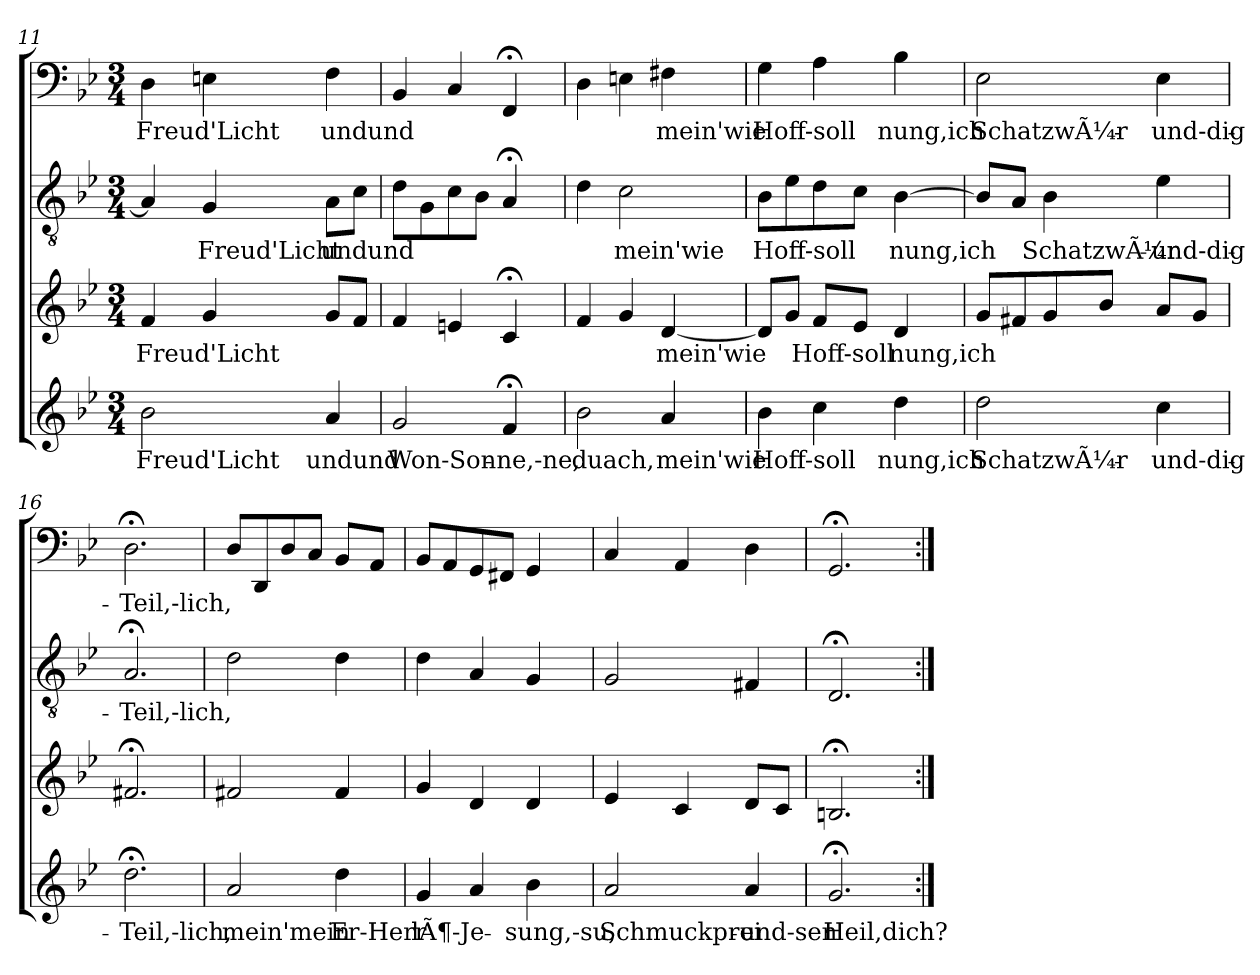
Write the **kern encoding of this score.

**kern	**text	**kern	**text	**kern	**text	**kern	**text
*part4	*part4	*part3	*part3	*part2	*part2	*part1	*part1
*staff4	*staff4	*staff3	*staff3	*staff2	*staff2	*staff1	*staff1
*clefG2	*	*clefG2	*	*clefGv2	*	*clefF4	*
*k[b-e-]	*	*k[b-e-]	*	*k[b-e-]	*	*k[b-e-]	*
*g:	*	*g:	*	*g:	*	*g:	*
*M3/4	*	*M3/4	*	*M3/4	*	*M3/4	*
=11	=11	=11	=11	=11	=11	=11	=11
2b-	Freud'Licht	4f	Freud'Licht	4A]	.	4D	Freud'Licht
.	.	4g	.	4G	Freud'Licht	4En	.
4a	undund	8gL	.	8AL	undund	4F	undund
.	.	8fJ	.	8cJ	.	.	.
=12	=12	=12	=12	=12	=12	=12	=12
2g	Won-Son-	4f	.	8dL	.	4BB-	.
.	.	.	.	8G	.	.	.
.	.	4en	.	8c	.	4C	.
.	.	.	.	8B-J	.	.	.
4f;<	-ne,-ne,	4c;<	.	4A;<	.	4FF;<	.
=13	=13	=13	=13	=13	=13	=13	=13
2b-	duach,	4f	.	4d	.	4D	.
.	.	4g	.	2c	mein'wie	4En	.
4a	mein'wie	[4d	mein'wie	.	.	4F#X	mein'wie
=14	=14	=14	=14	=14	=14	=14	=14
4b-	Hoff-soll	8dL]	.	8B-L	Hoff-soll	4G	Hoff-soll
.	.	8gJ	.	8e-	.	.	.
4cc	.	8fL	Hoff-soll	8d	.	4A	.
.	.	8e-J	.	8cJ	.	.	.
4dd	-nung,ich	4d	-nung,ich	[4B-	-nung,ich	4B-	-nung,ich
=15	=15	=15	=15	=15	=15	=15	=15
2dd	SchatzwÃ¼r-	8gL	.	8B-L]	.	2E-	SchatzwÃ¼r-
.	.	8f#X	.	8AJ	.	.	.
.	.	8g	.	4B-	SchatzwÃ¼r-	.	.
.	.	8b-J	.	.	.	.	.
4cc	und-dig-	8aL	.	4e-	und-dig-	4E-	und-dig-
.	.	8gJ	.	.	.	.	.
=16	=16	=16	=16	=16	=16	=16	=16
2.dd;<	Teil,-lich,	2.f#X;<	.	2.A;<	Teil,-lich,	2.D;<	Teil,-lich,
=17	=17	=17	=17	=17	=17	=17	=17
2a	mein'mein	2f#X	.	2d	.	8DL	.
.	.	.	.	.	.	8DD	.
.	.	.	.	.	.	8D	.
.	.	.	.	.	.	8CJ	.
4dd	Er-Herr	4f#	.	4d	.	8BB-L	.
.	.	.	.	.	.	8AAJ	.
=18	=18	=18	=18	=18	=18	=18	=18
4g	-lÃ¶-Je-	4g	.	4d	.	8BB-L	.
.	.	.	.	.	.	8AA	.
4a	.	4d	.	4A	.	8GG	.
.	.	.	.	.	.	8FF#XJ	.
4b-	-sung,-su,	4d	.	4G	.	4GG	.
=19	=19	=19	=19	=19	=19	=19	=19
2a	Schmuckprei-	4e-	.	2G	.	4C	.
.	.	4c	.	.	.	4AA	.
4a	und-sen	8dL	.	4F#X	.	4D	.
.	.	8cJ	.	.	.	.	.
=20	=20	=20	=20	=20	=20	=20	=20
2.g;<	Heil,dich?	2.Bn;<	.	2.D;<	.	2.GG;<	.
=:|!	=:|!	=:|!	=:|!	=:|!	=:|!	=:|!	=:|!
*-	*-	*-	*-	*-	*-	*-	*-
